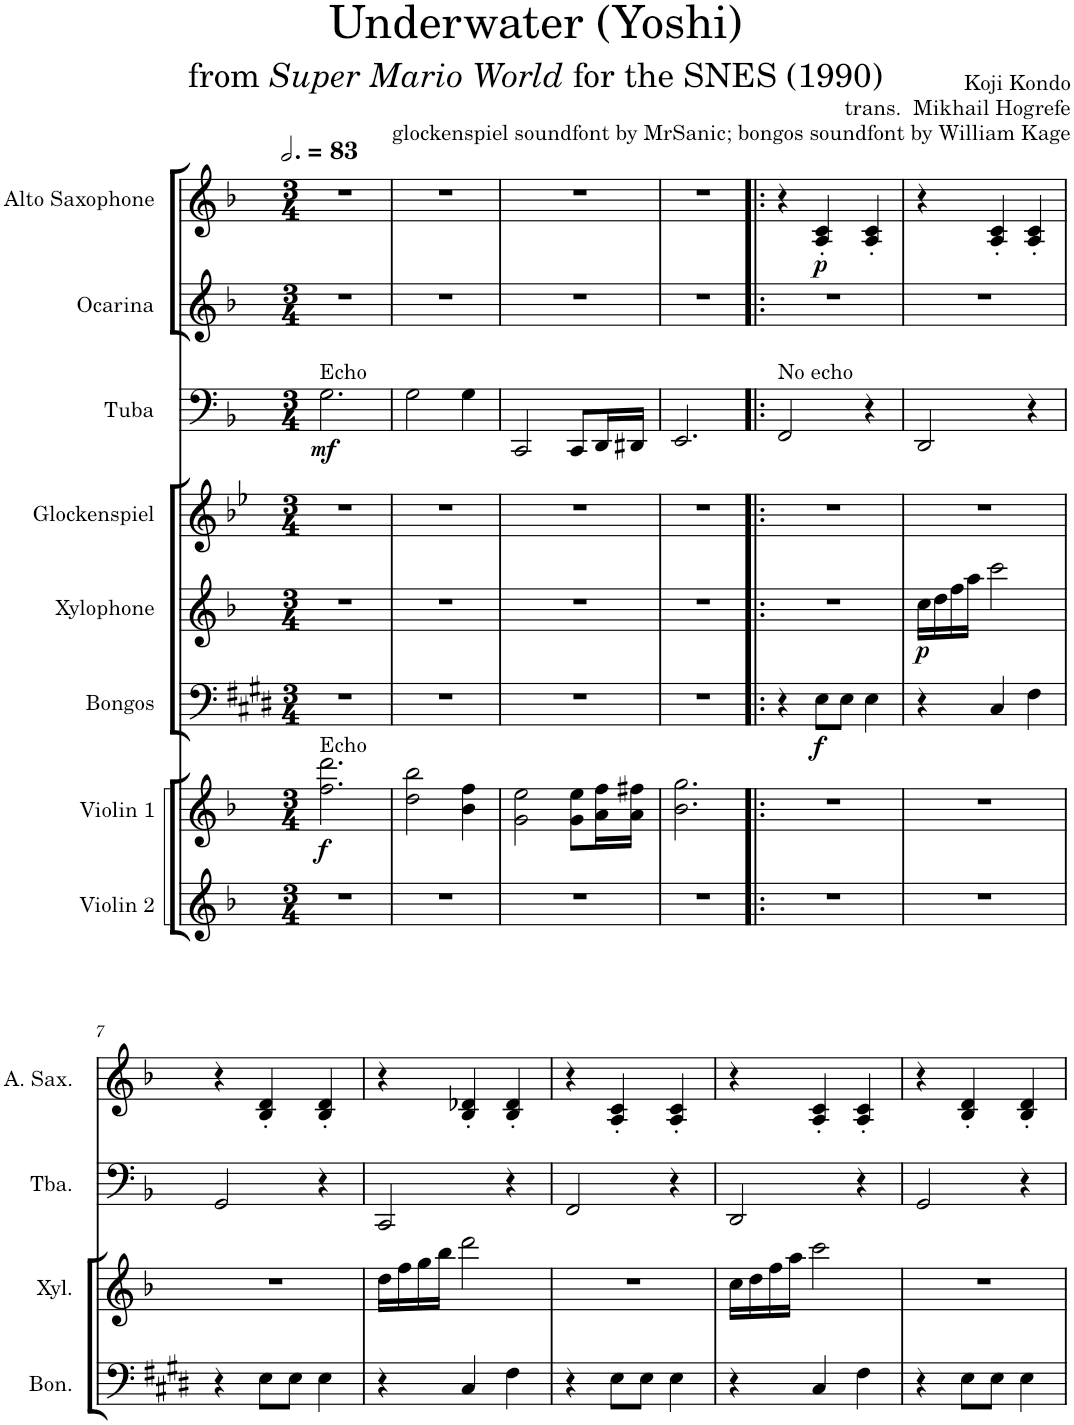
**kern	**kern	**dynam	**kern	**dynam	**kern	**dynam	**kern	**dynam	**kern	**kern	**dynam	**kern	**dynam	**kern	**kern	**dynam
*part10	*part9	*part9	*part8	*part8	*part7	*part7	*part6	*part6	*part5	*part4	*part4	*part3	*part3	*part2	*part1	*part1
*staff10	*staff9	*staff9	*staff8	*staff8	*staff7	*staff7	*staff6	*staff6	*staff5	*staff4	*staff4	*staff3	*staff3	*staff2	*staff1	*staff1
*I"Violin 2	*I"Violin 3	*	*I"Violin 1	*	*I"Bongos	*	*I"Xylophone	*	*I"Glockenspiel	*I"Tuba 2	*	*I"Tuba	*	*I"Ocarina	*I"Alto Saxophone	*
*I'Vln. 2	*I'Vln. 3	*	*I'Vln. 1	*	*I'Bon.	*	*I'Xyl.	*	*I'Glock.	*I'Tba. 2	*	*I'Tba.	*	*I'Oc.	*I'A. Sax.	*
*	*stria5	*	*	*	*	*	*	*	*	*stria5	*	*	*	*	*	*
*clefG2	*clefG2	*	*clefG2	*	*clefF4	*	*clefG2	*	*clefG2	*clefF4	*	*clefF4	*	*clefG2	*clefG2	*
*	*	*	*	*	*Trd-2c-3	*	*Trd-7c-12	*	*Trd7c12	*	*	*	*	*	*Trd5c9	*
*k[b-]	*k[b-]	*	*k[b-]	*	*k[f#c#g#d#]	*	*k[b-]	*	*k[b-e-]	*k[b-]	*	*k[b-]	*	*k[b-]	*k[b-]	*
*M3/4	*M3/4	*	*M3/4	*	*M3/4	*	*M3/4	*	*M3/4	*M3/4	*	*M3/4	*	*M3/4	*M3/4	*
*MM249	*MM249	*	*MM249	*	*MM249	*	*MM249	*	*MM249	*MM249	*	*MM249	*	*MM249	*MM249	*
=1	=1	=1	=1	=1	=1	=1	=1	=1	=1	=1	=1	=1	=1	=1	=1	=1
!	!	!	!	!	!	!	!	!	!	!	!	!LO:TX:a:t=Echo	!	!	!	!
!	!	!	!LO:TX:a:t=Echo	!	!	!	!	!	!	!	!	!	!	!	!	!
!	!	!	!	!LO:DY:b	!	!	!	!	!	!	!	!	!LO:DY:b	!	!	!
2.r	16r	.	2.ff\ 2.ddd\	f	2.r	.	2.r	.	2.r	16r	.	2.G\	mf	2.r	2.r	.
!	!	!LO:DY:b	!	!	!	!	!	!	!	!	!LO:DY:b	!	!	!	!	!
.	[8.ddd	p	.	.	.	.	.	.	.	[8.G	p	.	.	.	.	.
.	2ddd_	.	.	.	.	.	.	.	.	2G_	.	.	.	.	.	.
=2	=2	=2	=2	=2	=2	=2	=2	=2	=2	=2	=2	=2	=2	=2	=2	=2
2.r	16ddd]	.	2dd\ 2bb-\	.	2.r	.	2.r	.	2.r	16G]	.	2G\	.	2.r	2.r	.
.	2bb-	.	.	.	.	.	.	.	.	2G	.	.	.	.	.	.
.	.	.	4b-\ 4ff\	.	.	.	.	.	.	.	.	4G\	.	.	.	.
.	[8.ff	.	.	.	.	.	.	.	.	[8.G	.	.	.	.	.	.
=3	=3	=3	=3	=3	=3	=3	=3	=3	=3	=3	=3	=3	=3	=3	=3	=3
2.r	16ff]	.	2g\ 2ee\	.	2.r	.	2.r	.	2.r	16G]	.	2CC/	.	2.r	2.r	.
.	2ee	.	.	.	.	.	.	.	.	2CC	.	.	.	.	.	.
.	.	.	8g\ 8ee\L	.	.	.	.	.	.	.	.	8CC/L	.	.	.	.
.	8ee\L	.	.	.	.	.	.	.	.	8CC/L	.	.	.	.	.	.
.	.	.	16a\ 16ff\L	.	.	.	.	.	.	.	.	16DD/L	.	.	.	.
.	16ff\Jk	.	16a\ 16ff#X\JJ	.	.	.	.	.	.	16DD/Jk	.	16DD#X/JJ	.	.	.	.
=4	=4	=4	=4	=4	=4	=4	=4	=4	=4	=4	=4	=4	=4	=4	=4	=4
2.r	16ff#X\KL	.	2.b-\ 2.gg\	.	2.r	.	2.r	.	2.r	16DD#X/KL	.	2.EE/	.	2.r	2.r	.
.	[8.gg\J	.	.	.	.	.	.	.	.	[8.EE/J	.	.	.	.	.	.
.	2gg_	.	.	.	.	.	.	.	.	2EE]	.	.	.	.	.	.
=5!|:	=5!|:	=5!|:	=5!|:	=5!|:	=5!|:	=5!|:	=5!|:	=5!|:	=5!|:	=5!|:	=5!|:	=5!|:	=5!|:	=5!|:	=5!|:	=5!|:
!	!	!	!	!	!	!	!	!	!	!	!	!LO:TX:a:t=No echo	!	!	!	!
2.r	16gg]	.	2.r	.	4r	.	2.r	.	2.r	2.r	.	2FF/	.	2.r	4r	.
.	16r	.	.	.	.	.	.	.	.	.	.	.	.	.	.	.
.	8r	.	.	.	.	.	.	.	.	.	.	.	.	.	.	.
!	!	!	!	!	!	!LO:DY:b	!	!	!	!	!	!	!	!	!	!LO:DY:b
.	4r	.	.	.	8E\L	f	.	.	.	.	.	.	.	.	4A/' 4c/'	p
.	.	.	.	.	8E\J	.	.	.	.	.	.	.	.	.	.	.
.	4r	.	.	.	4E\	.	.	.	.	.	.	4r	.	.	4A/' 4c/'	.
=6	=6	=6	=6	=6	=6	=6	=6	=6	=6	=6	=6	=6	=6	=6	=6	=6
!	!	!	!	!	!	!	!	!LO:DY:b	!	!	!	!	!	!	!	!
2.r	2.r	.	2.r	.	4r	.	16cc\LL	p	2.r	2.r	.	2DD/	.	2.r	4r	.
.	.	.	.	.	.	.	16dd\	.	.	.	.	.	.	.	.	.
.	.	.	.	.	.	.	16ff\	.	.	.	.	.	.	.	.	.
.	.	.	.	.	.	.	16aa\JJ	.	.	.	.	.	.	.	.	.
.	.	.	.	.	4C#/	.	2ccc\	.	.	.	.	.	.	.	4A/' 4c/'	.
.	.	.	.	.	4F#\	.	.	.	.	.	.	4r	.	.	4A/' 4c/'	.
!!LO:LB:g=z
=7	=7	=7	=7	=7	=7	=7	=7	=7	=7	=7	=7	=7	=7	=7	=7	=7
2.r	2.r	.	2.r	.	4r	.	2.r	.	2.r	2.r	.	2GG/	.	2.r	4r	.
.	.	.	.	.	8E\L	.	.	.	.	.	.	.	.	.	4B-/' 4d/'	.
.	.	.	.	.	8E\J	.	.	.	.	.	.	.	.	.	.	.
.	.	.	.	.	4E\	.	.	.	.	.	.	4r	.	.	4B-/' 4d/'	.
=8	=8	=8	=8	=8	=8	=8	=8	=8	=8	=8	=8	=8	=8	=8	=8	=8
2.r	2.r	.	2.r	.	4r	.	16dd\LL	.	2.r	2.r	.	2CC/	.	2.r	4r	.
.	.	.	.	.	.	.	16ff\	.	.	.	.	.	.	.	.	.
.	.	.	.	.	.	.	16gg\	.	.	.	.	.	.	.	.	.
.	.	.	.	.	.	.	16bb-\JJ	.	.	.	.	.	.	.	.	.
.	.	.	.	.	4C#/	.	2ddd\	.	.	.	.	.	.	.	4B-/' 4d-X/'	.
.	.	.	.	.	4F#\	.	.	.	.	.	.	4r	.	.	4B-/' 4d-/'	.
=9	=9	=9	=9	=9	=9	=9	=9	=9	=9	=9	=9	=9	=9	=9	=9	=9
2.r	2.r	.	2.r	.	4r	.	2.r	.	2.r	2.r	.	2FF/	.	2.r	4r	.
.	.	.	.	.	8E\L	.	.	.	.	.	.	.	.	.	4A/' 4c/'	.
.	.	.	.	.	8E\J	.	.	.	.	.	.	.	.	.	.	.
.	.	.	.	.	4E\	.	.	.	.	.	.	4r	.	.	4A/' 4c/'	.
=10	=10	=10	=10	=10	=10	=10	=10	=10	=10	=10	=10	=10	=10	=10	=10	=10
2.r	2.r	.	2.r	.	4r	.	16cc\LL	.	2.r	2.r	.	2DD/	.	2.r	4r	.
.	.	.	.	.	.	.	16dd\	.	.	.	.	.	.	.	.	.
.	.	.	.	.	.	.	16ff\	.	.	.	.	.	.	.	.	.
.	.	.	.	.	.	.	16aa\JJ	.	.	.	.	.	.	.	.	.
.	.	.	.	.	4C#/	.	2ccc\	.	.	.	.	.	.	.	4A/' 4c/'	.
.	.	.	.	.	4F#\	.	.	.	.	.	.	4r	.	.	4A/' 4c/'	.
=11	=11	=11	=11	=11	=11	=11	=11	=11	=11	=11	=11	=11	=11	=11	=11	=11
2.r	2.r	.	2.r	.	4r	.	2.r	.	2.r	2.r	.	2GG/	.	2.r	4r	.
.	.	.	.	.	8E\L	.	.	.	.	.	.	.	.	.	4B-/' 4d/'	.
.	.	.	.	.	8E\J	.	.	.	.	.	.	.	.	.	.	.
.	.	.	.	.	4E\	.	.	.	.	.	.	4r	.	.	4B-/' 4d/'	.
=	=	=	=	=	=	=	=	=	=	=	=	=	=	=	=	=
*-	*-	*-	*-	*-	*-	*-	*-	*-	*-	*-	*-	*-	*-	*-	*-	*-
